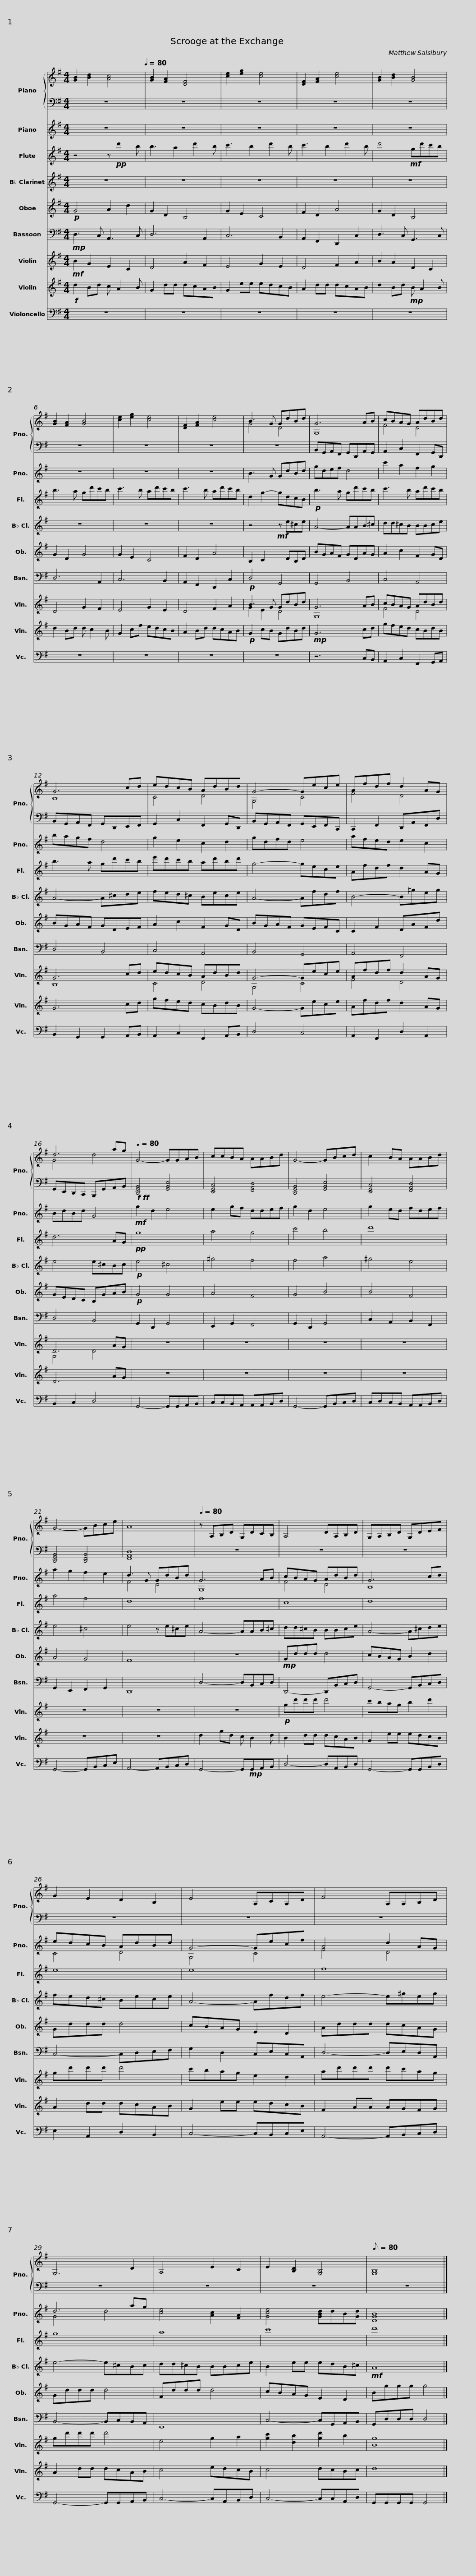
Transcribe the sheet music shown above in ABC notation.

X:1
%%score { ( 1 3 ) | 2 } ( 4 5 ) 6 7 8 9 ( 10 11 ) 12 13
L:1/8
M:4/4
I:linebreak $
K:G
V:1 treble
V:3 treble
V:2 bass
V:4 treble
V:5 treble
V:6 treble
V:7 treble transpose=-2
V:8 treble
V:9 bass
V:10 treble
V:11 treble
V:12 treble
V:13 bass
V:1
 [GB]2 [Bd]2 [Ac]4[Q:1/4=80] | [GB]2 [FA]2 [DF]4 | [ce]2 [eg]2 [ce]4 | [DF]2 [FA]2 [ce]4 | [GB]2 [Bd]2 [GB]4 |$ %5
 [GB]2 [FA]2 [GB]4 | [ce]2 [eg]2 [ce]4 | [DF]2 [FA]2 [ce]4 | B3 G GdBd |$ G6 AB | %10
 cBAG AdBd | G6 cd | edcB AdBd |$ G4- Gece | Afdf d2 AG | %15
 d6 ag |[Q:1/4=80] G4- GGAB | ccBA AABd |$ G4- GBcd | c2 BA AABd | %20
 G4- GBce | A8 |[Q:1/4=80] z A,B,D G,DCB, |$ A,4 DA,B,D | G,A,B,D G,DEF | %25
 G2 E2 D2 B,2 | E4 A,CA,D |$ F4 A,A,B,D | G,6 D2 | A,4 E2 C2 | %30
 E2 [B,D]2 [G,B,]4 |$[Q:3/16=80] [G,B,]8 |] %32
V:2
 z8 | z8 | z8 | z8 | z8 |$ %5
 z8 | z8 | z8 | z8 |$ B,,G,,A,,F,, G,,D,,A,,G,, | %10
 A,,2 C,2 F,,2 G,,D,, | B,,G,,A,,F,, G,,D,,E,,F,, | G,,2 C,2 F,,2 G,,D,, |$ B,,G,,A,,F,, G,,E,,F,,C,, | C,,2 F,,2 D,,A,,F,,D, | %15
 G,,E,,D,,C,, B,,,G,,A,,B,, |!f!!ff! [D,,G,,B,,]4 [G,,B,,E,]4 | [E,,G,,C,]4 [F,,A,,D,]4 |$ [D,,G,,B,,]4 [G,,B,,E,]4 | [E,,G,,C,]4 [F,,A,,D,]4 | %20
 [D,,G,,B,,]4 [D,,F,,B,,]4 | [F,,A,,D,]8 | z8 |$ z8 | z8 | %25
 z8 | z8 |$ z8 | z8 | z8 | %30
 z8 |$ z8 |] %32
V:3
 x8 | x8 | x8 | x8 | x8 |$ %5
 x8 | x8 | x8 | G4 D4 |$ G,8 | %10
 F4 D4 | B,8 | C4 D4 |$ G,4 C4 | F4 D4 | %15
 G4 d4 | x8 | x8 |$ x8 | x8 | %20
 x8 | x8 | x8 |$ x8 | x8 | %25
 x8 | x8 |$ x8 | x8 | x8 | %30
 x8 |$ x8 |] %32
V:4
 z8 | z8 | z8 | z8 | z8 |$ %5
 z8 | z8 | z8 | B3 G GdBd |$ gdef d4 | %10
 c'2 a2 f2 g2 | bagf d4 | g2 e2 c2 d2 |$ gdfd e4 | afed e2 c2 | %15
 BdBd G4 |!mf! g2 d2 e4 | e2 gf ddef |$ g2 d2 e4 | g2 ed fdef | %20
 a2 g2 f2 e2 | d3 G GdBd | G6 AB |$ cBAG AdBd | G6 cd | %25
 edcB AdBd | G4- Gecf |$ A4 d2 AG | d6 ag | [ce]4 [Ac]2 [FA]2 | %30
 [Gce]4 [G-Bd]dB[Gd] |$ [DGB]8 |] %32
V:5
 x8 | x8 | x8 | x8 | x8 |$ %5
 x8 | x8 | x8 | x8 |$ x8 | %10
 x8 | x8 | x8 |$ x8 | x8 | %15
 x8 | x8 | x8 |$ x8 | x8 | %20
 x8 | F4 D4 | G,8 |$ F4 D4 | B,8 | %25
 C4 D4 | G,4 C4 |$ F4 D4 | G4 d4 | x8 | %30
 x8 |$ x8 |] %32
V:6
 z4 z!pp! d'2 b | b3 a2 d'2 b | c'3 b2 d'2 b | c'3 b2 d'2 b | d'4!mf! gd'c'b |$ %5
 b3 a gd'c'b | c'3 b ad'c'b | c'3 b ad'c'b | d2 g2- gdcB |$!p! b3 a gd'c'b | %10
 c'3 b ad'c'b | b3 a gd'c'b | e'd'c'b ad'bd' |$ g4- gece | Afdf d2 AG | %15
 d6 AG |!pp! g8 | a4 g4 |$ c'4 b4 | d'8 | %20
 a4 f4 | d8 | f8 |$ c8 | d8 | %25
 e8 | e8 |$ f8 | g8 | a8 | %30
 c'8 |$ d'8 |] %32
V:7
 z8 | z8 | z8 | z8 | z8 |$ %5
 z8 | z8 | z8 | z4!mf! z e^ce |$ A4- AAB^c | %10
 dd^cB BBce | A4- A^cde | fed^c Bece |$ A4- Afdf | B4- B^geg | %15
 e4 e^cBc |!p! e4 ^c4 | ^g4 f4 |$ f4 a4 | ^g4 e4 | %20
 e4 ^c4 | e4 z e^ce | A4- AAB^c |$ dd^cB BBce | A4- A^cde | %25
 fed^c Bece | A4- Afdf |$ e4- e^geg | e4- e^cBc | dd^cB BBce | %30
 B2 ee edB^c |$!mf! A8 |] %32
V:8
!p! G4 A2 d2 | G2 D2 B,4 | G2 E2 C4 | F2 D2 A4 | G2 D2 B,4 |$ %5
 G2 D2 G4 | G2 E2 C4 | F2 D2 A4 | B,2 C2 x DB,D |$ BGAF GDAG | %10
 A2 c2 F2 GD | BGAF GDEF | A2 c2 F2 GD |$ BGAF GEFC | C2 F2 DAFd | %15
 GEDC B,GAB |!p! G4 G4 | A4 F4 |$ G4 B4 | B4 F4 | %20
 A4 G4 | F8 | z8 |$!mp! Gddd d4 | cBAG B2 d2 | %25
 Gddd d4 | cBAG E2 D2 |$ Addd dcAG | Gddd d4 | Fddd d4 | %30
 cBAG E2 D2 |$ Bggg g4 |] %32
V:9
!mp! D,3 C, A,,3 C, | D,6 A,,2 | C,6 B,,2 | A,,2 F,,2 D,,2 C,2 | D,3 C, G,,3 C, |$ %5
 D,6 A,,2 | C,6 B,,2 | A,,2 F,,2 D,,2 C,2 | D,4 G,,4 |$ G,,4 B,,4 | %10
 C,4 A,,4 | D,4 B,,4 | C,4 A,,4 |$ B,,4 G,,4 | A,,4 F,,4 | %15
 D,4 B,,4 | G,,2 D,,2 G,,4 | E,,2 G,,2 F,,4 |$ G,,2 D,,2 G,,4 | C,2 A,,2 B,,2 F,,2 | %20
 G,,2 E,,2 F,,2 G,,2 | D,,8 | D,4- D,B,,C,D, |$ D,,4- D,,B,,C,D, | G,,4- G,,B,,C,D, | %25
 C,4- C,D,E,F, | G,2 D,2 C,E,C,A,, |$ D,4- D,E,D,A,, | B,,4- B,,C,B,,A,, | E,,8 | %30
 C,4- C,G,,A,,B,, |$ G,,D,D,D, D,4 |] %32
V:10
!mf! B2 G2 E2 C2 | D4 A2 F2 | E4 G2 E2 | D4 F2 A2 | B2 A2 D2 C2 |$ %5
 D4 G2 F2 | E4 G2 E2 | D4 F2 A2 |!p! B3 G GdBd |$ G6 AB | %10
 cBAG AdBd | G6 cd | edcB AdBd |$ G4- Gece | Afdf d2 AG | %15
 D6 AG | z8 | z8 |$ z8 | z8 | %20
 z8 | z8 | z8 |$!p! gd'd'd' d'4 | c'bag b2 d'2 | %25
 gd'd'd' d'4 | c'bag e2 d2 |$ ad'd'd' d'c'ag | gd'd'd' d'4 | e4 g2 a2 | %30
 [gc']2 [db]2 [gd']2 b2 |$ [Bg]8 |] %32
V:11
 x8 | x8 | x8 | x8 | x8 |$ %5
 x8 | x8 | x8 | G2 E2 D4 |$ G,8 | %10
 F4 D4 | B,8 | C4 D4 |$ G,4 C4 | F4 D4 | %15
 G,4 D4 | x8 | x8 |$ x8 | x8 | %20
 x8 | x8 | x8 |$ x8 | x8 | %25
 x8 | x8 |$ x8 | x8 | x8 | %30
 x8 |$ x8 |] %32
V:12
!f! d2 Bd c A2 B | G2 dd dcAB | G2 ee edcB | A2 dd dcAB | d2 Bd!mp! B A2 B |$ %5
 d2 Bd d c2 B | G2 cf edcB | A2 Bd dcAB |!p! G2 cB GdBd |$!mp! G6 cd | %10
 gfed cBdB | G6 cd | gfed cBdB |$ G4- Gece | Afdf d2 AG | %15
 D6 AG | z8 | z8 |$ z8 | z8 | %20
 z8 | z8 | d2 gd c B2 d |$ B2 dd dcAB | G2 ee edcB | %25
 A2 dd dcAB | G2 ee edcB |$ F2 AA AGFG | A2 dd dcAB | c4 edcB | %30
 c4 dcBc |$ d8 |] %32
V:13
 z8 | z8 | z8 | z8 | z8 |$ %5
 z8 | z8 | z8 | z8 |$ z6 C,B,, | %10
 A,,2 C,2 F,,2 G,,A,, | B,,2 G,,2 G,,2 A,,B,, | A,,2 C,2 F,,2 A,,B,, |$ D,4 C,4 | A,,2 F,,2 D,2 A,,2 | %15
 B,,2 C,2 D,4 | G,,4- G,,G,,A,,B,, | C,C,B,,A,, A,,A,,B,,D, |$ G,,4- G,,B,,C,D, | C,D,C,B,, A,,A,,B,,D, | %20
 G,,4- G,,B,,C,E, | A,,4- A,,B,,C,D, | G,,4- G,,!mp!G,,A,,B,, |$ D,4- D,A,,B,,D, | G,,4- G,,G,,B,,D, | %25
 E,2 A,,2 D,2 B,,2 | C,4- C,B,,C,E, |$ A,,4- A,,B,,C,D, | G,,4- G,,G,,A,,B,, | C,4- C,A,,B,,D, | %30
 C,4- C,C,A,,D, |$ G,,G,,G,,G,, G,,4 |] %32
